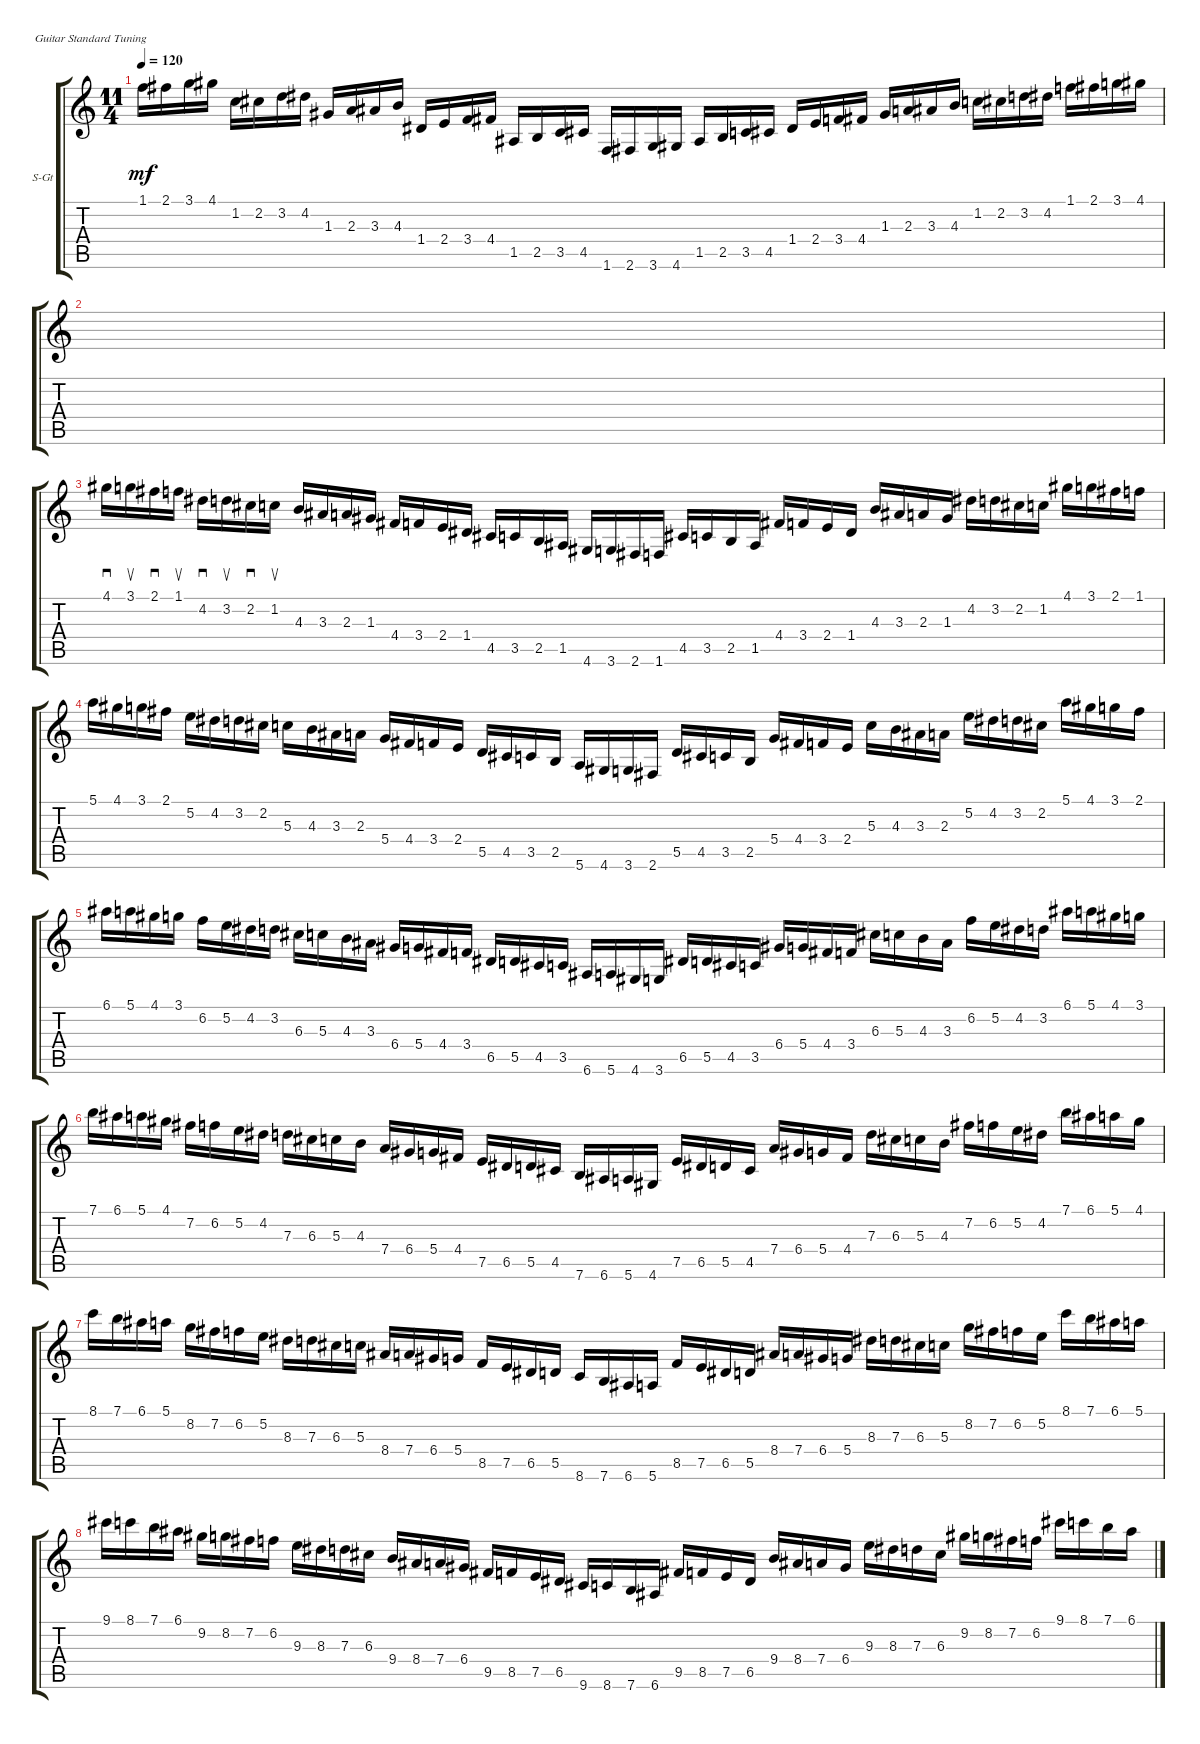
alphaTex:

\defaultSystemsLayout 4
\bracketExtendMode groupsimilarinstruments
\firstSystemTrackNameOrientation horizontal
\otherSystemsTrackNameOrientation horizontal
\track ("Steel Guitar" "S-Gt") {instrument acousticguitarsteel}
\staff {score tabs}
\tuning (E4 B3 G3 D3 A2 E2)
\ts (11 4)
\tempo 120
\clef g2
\ks c
1.1.16{dy mf} 2.1.16 3.1.16 4.1.16 1.2.16 2.2.16 3.2.16 4.2.16 1.3.16 2.3.16 3.3.16 4.3.16 1.4.16 2.4.16 3.4.16 4.4.16 1.5.16 2.5.16 3.5.16 4.5.16 1.6.16 2.6.16 3.6.16 4.6.16 1.5.16 2.5.16 3.5.16 4.5.16 1.4.16 2.4.16 3.4.16 4.4.16 1.3.16 2.3.16 3.3.16 4.3.16 1.2.16 2.2.16 3.2.16 4.2.16 1.1.16 2.1.16 3.1.16 4.1.16 |
|
4.1.16{sd} 3.1.16{su} 2.1.16{sd} 1.1.16{su} 4.2.16{sd} 3.2.16{su} 2.2.16{sd} 1.2.16{su} 4.3.16 3.3.16 2.3.16 1.3.16 4.4.16 3.4.16 2.4.16 1.4.16 4.5.16 3.5.16 2.5.16 1.5.16 4.6.16 3.6.16 2.6.16 1.6.16 4.5.16 3.5.16 2.5.16 1.5.16 4.4.16 3.4.16 2.4.16 1.4.16 4.3.16 3.3.16 2.3.16 1.3.16 4.2.16 3.2.16 2.2.16 1.2.16 4.1.16 3.1.16 2.1.16 1.1.16 |
5.1.16 4.1.16 3.1.16 2.1.16 5.2.16 4.2.16 3.2.16 2.2.16 5.3.16 4.3.16 3.3.16 2.3.16 5.4.16 4.4.16 3.4.16 2.4.16 5.5.16 4.5.16 3.5.16 2.5.16 5.6.16 4.6.16 3.6.16 2.6.16 5.5.16 4.5.16 3.5.16 2.5.16 5.4.16 4.4.16 3.4.16 2.4.16 5.3.16 4.3.16 3.3.16 2.3.16 5.2.16 4.2.16 3.2.16 2.2.16 5.1.16 4.1.16 3.1.16 2.1.16 |
6.1.16 5.1.16 4.1.16 3.1.16 6.2.16 5.2.16 4.2.16 3.2.16 6.3.16 5.3.16 4.3.16 3.3.16 6.4.16 5.4.16 4.4.16 3.4.16 6.5.16 5.5.16 4.5.16 3.5.16 6.6.16 5.6.16 4.6.16 3.6.16 6.5.16 5.5.16 4.5.16 3.5.16 6.4.16 5.4.16 4.4.16 3.4.16 6.3.16 5.3.16 4.3.16 3.3.16 6.2.16 5.2.16 4.2.16 3.2.16 6.1.16 5.1.16 4.1.16 3.1.16 |
7.1.16 6.1.16 5.1.16 4.1.16 7.2.16 6.2.16 5.2.16 4.2.16 7.3.16 6.3.16 5.3.16 4.3.16 7.4.16 6.4.16 5.4.16 4.4.16 7.5.16 6.5.16 5.5.16 4.5.16 7.6.16 6.6.16 5.6.16 4.6.16 7.5.16 6.5.16 5.5.16 4.5.16 7.4.16 6.4.16 5.4.16 4.4.16 7.3.16 6.3.16 5.3.16 4.3.16 7.2.16 6.2.16 5.2.16 4.2.16 7.1.16 6.1.16 5.1.16 4.1.16 |
8.1.16 7.1.16 6.1.16 5.1.16 8.2.16 7.2.16 6.2.16 5.2.16 8.3.16 7.3.16 6.3.16 5.3.16 8.4.16 7.4.16 6.4.16 5.4.16 8.5.16 7.5.16 6.5.16 5.5.16 8.6.16 7.6.16 6.6.16 5.6.16 8.5.16 7.5.16 6.5.16 5.5.16 8.4.16 7.4.16 6.4.16 5.4.16 8.3.16 7.3.16 6.3.16 5.3.16 8.2.16 7.2.16 6.2.16 5.2.16 8.1.16 7.1.16 6.1.16 5.1.16 |
9.1.16 8.1.16 7.1.16 6.1.16 9.2.16 8.2.16 7.2.16 6.2.16 9.3.16 8.3.16 7.3.16 6.3.16 9.4.16 8.4.16 7.4.16 6.4.16 9.5.16 8.5.16 7.5.16 6.5.16 9.6.16 8.6.16 7.6.16 6.6.16 9.5.16 8.5.16 7.5.16 6.5.16 9.4.16 8.4.16 7.4.16 6.4.16 9.3.16 8.3.16 7.3.16 6.3.16 9.2.16 8.2.16 7.2.16 6.2.16 9.1.16 8.1.16 7.1.16 6.1.16
